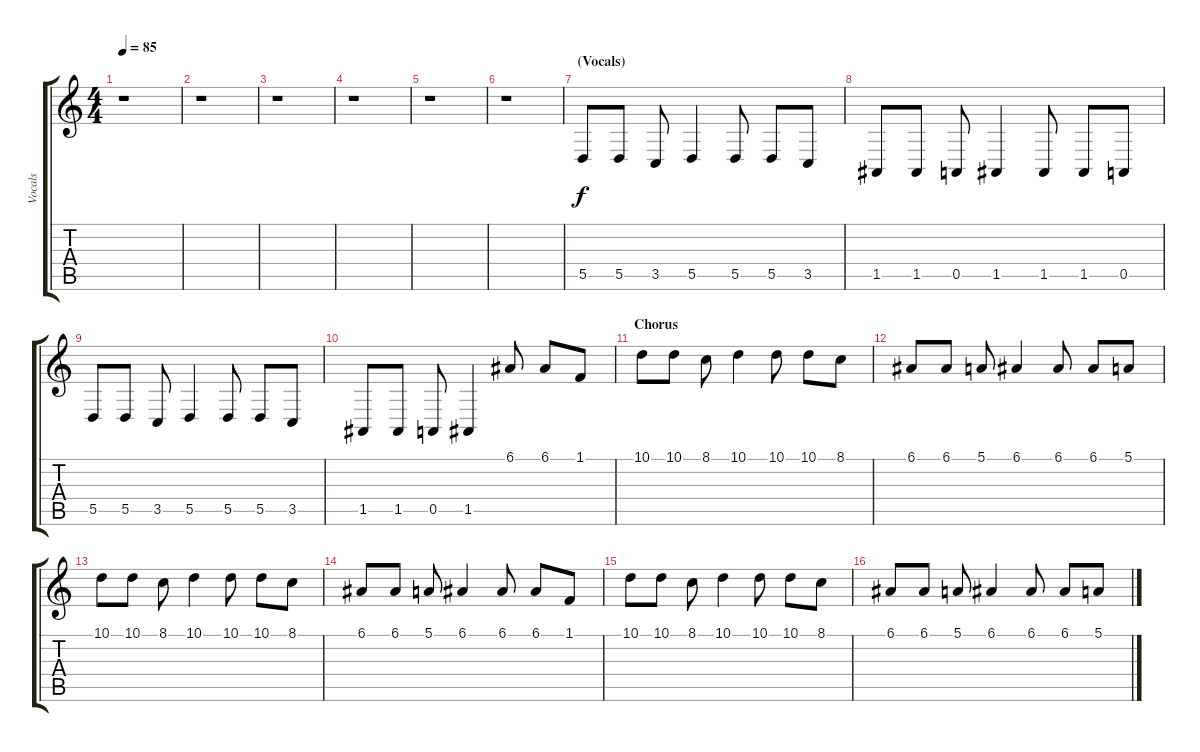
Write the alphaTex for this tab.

\track ("Vocals" "Vocals") {instrument lead6voice}
\staff {score tabs}
\tuning (E4 B3 G3 D3 A2 D2) {hide}
\ts (4 4)
\tempo 85
\clef g2
\ks c
r.1{dy f} |
r.1 |
r.1 |
r.1 |
r.1 |
r.1 |
\section ("" "(Vocals)")
5.5.8 5.5.8 3.5.8 5.5.4 5.5.8 5.5.8 3.5.8 |
1.5.8 1.5.8 0.5.8 1.5.4 1.5.8 1.5.8 0.5.8 |
5.5.8 5.5.8 3.5.8 5.5.4 5.5.8 5.5.8 3.5.8 |
1.5.8 1.5.8 0.5.8 1.5.4 6.1.8 6.1.8 1.1.8 |
\section ("" "Chorus")
10.1.8 10.1.8 8.1.8 10.1.4 10.1.8 10.1.8 8.1.8 |
6.1.8 6.1.8 5.1.8 6.1.4 6.1.8 6.1.8 5.1.8 |
10.1.8 10.1.8 8.1.8 10.1.4 10.1.8 10.1.8 8.1.8 |
6.1.8 6.1.8 5.1.8 6.1.4 6.1.8 6.1.8 1.1.8 |
10.1.8 10.1.8 8.1.8 10.1.4 10.1.8 10.1.8 8.1.8 |
6.1.8 6.1.8 5.1.8 6.1.4 6.1.8 6.1.8 5.1.8
